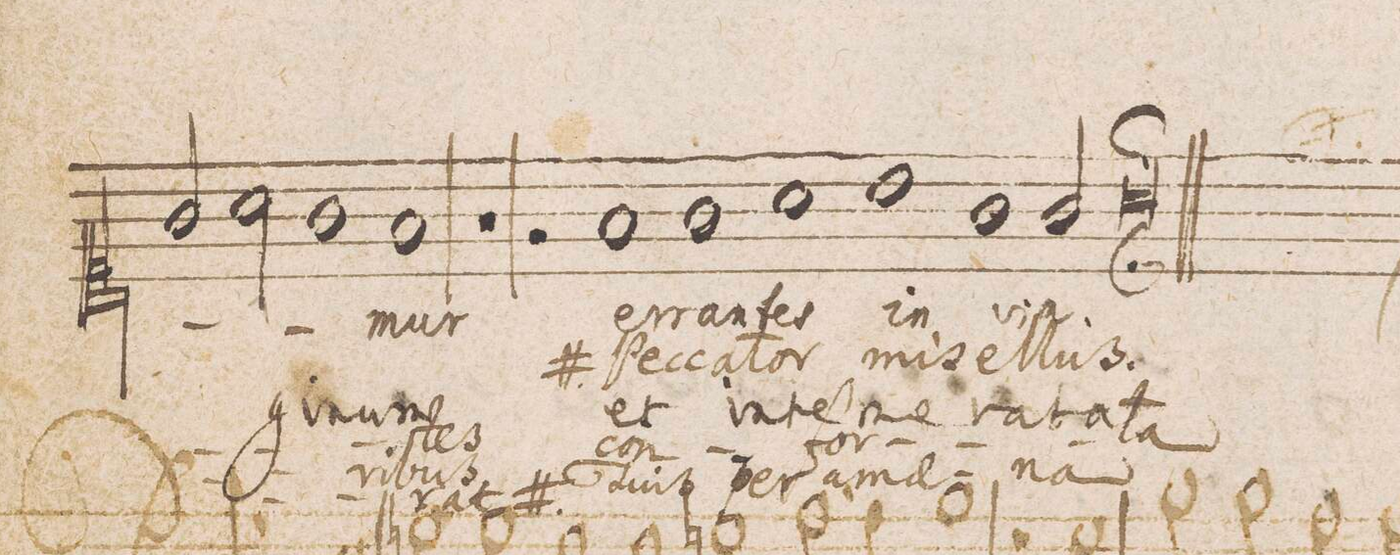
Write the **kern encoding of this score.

**kern	**text	**text	**text	**text	**text
*I"Canto.	*	*	*	*	*
*clefC1	*	*	*	*	*
*k[b-]	*	*	*	*	*
*met(c|)	*	*	*	*	*
*M2/2	*	*	*	*	*
2g/	.	.	.	.	.
2a\	.	.	.	.	.
1g\	.	-gi-	.	-ri-	.
=25-	=25-	=25-	=25-	=25-	=25-
1f/	-mur	-num	-tes	-bus	-rat
1r	.	.	.	.	.
=26-	=26-	=26-	=26-	=26-	=26-
2r	.	.	.	.	.
1f/	er-	#Pec-	et	con-	#Tu-
1g\	-ran-	-ca-	in-	.	-is
=27-	=27-	=27-	=27-	=27-	=27-
1a\	-tes	-tor	-ter-	-sor-	per
1b-\	in	mi-	-me	.	a-
=28-	=28-	=28-	=28-	=28-	=28-
1g\	vi-	-sel-	ra-	.	-m(a)e-
2g/	-a.	-lus.	-ta	.	-na
=29-	=29-	=29-	=29-	=29-	=29-
00a\;	.	.	.	-ta	.
==	==	==	==	==	==
*-	*-	*-	*-	*-	*-
